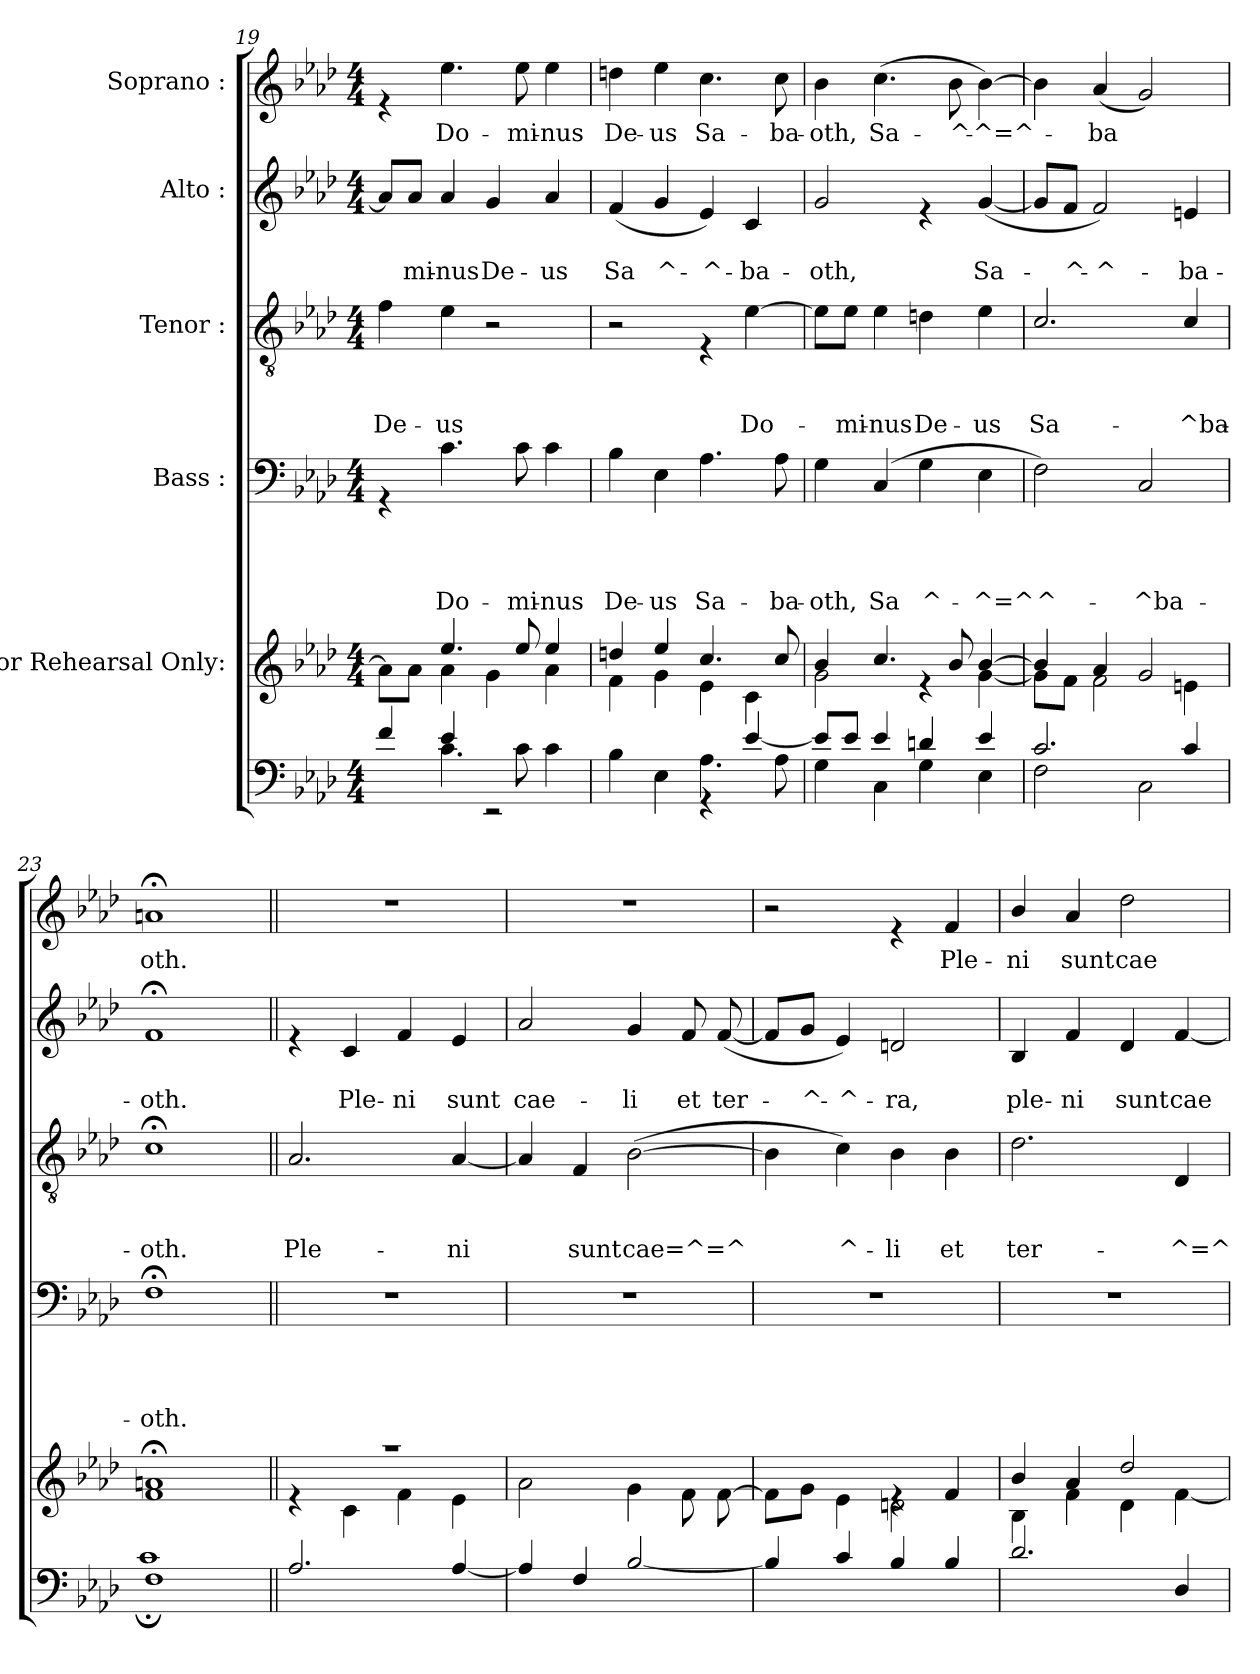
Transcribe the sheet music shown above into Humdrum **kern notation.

**kern	**kern	**kern	**text	**text	**text	**text	**kern	**text	**text	**text	**kern	**text	**text	**kern	**text
*part6	*part5	*part4	*part4	*part4	*part4	*part4	*part3	*part3	*part3	*part3	*part2	*part2	*part2	*part1	*part1
*staff6	*staff5	*staff4	*staff4	*staff4	*staff4	*staff4	*staff3	*staff3	*staff3	*staff3	*staff2	*staff2	*staff2	*staff1	*staff1
*	*I"For Rehearsal Only:	*I"Bass :	*	*	*	*	*I"Tenor :	*	*	*	*I"Alto :	*	*	*I"Soprano :	*
*clefF4	*clefG2	*clefF4	*	*	*	*	*clefGv2	*	*	*	*clefG2	*	*	*clefG2	*
*k[b-e-a-d-]	*k[b-e-a-d-]	*k[b-e-a-d-]	*	*	*	*	*k[b-e-a-d-]	*	*	*	*k[b-e-a-d-]	*	*	*k[b-e-a-d-]	*
*A-:	*A-:	*A-:	*	*	*	*	*A-:	*	*	*	*A-:	*	*	*A-:	*
*M4/4	*M4/4	*M4/4	*	*	*	*	*M4/4	*	*	*	*M4/4	*	*	*M4/4	*
=19	=19	=19	=19	=19	=19	=19	=19	=19	=19	=19	=19	=19	=19	=19	=19
*^	*^	*	*	*	*	*	*	*	*	*	*	*	*	*	*
!	!	!	!	!	!	!	!	!	!	!	!	!LO:LY:b	!	!	!	!	!
4ryy	4f/	4ryy	8a-\L]	4rGG	.	.	.	.	4f\	.	.	De-	8a-/L]	.	.	4re	.
!	!	!	!	!	!	!	!	!	!	!	!	!	!	!	!LO:LY:b	!	!
.	.	.	8a-\J	.	.	.	.	.	.	.	.	.	8a-/J	.	-mi-	.	.
!	!	!	!	!	!	!	!	!LO:LY:b	!	!	!	!LO:LY:b	!	!	!LO:LY:b	!	!LO:LY:b
4.c\	4e-/	4.ee-/	4a-\	4.c\	.	.	.	Do-	4e-\	.	.	-us	4a-/	.	-nus	4.ee-\	Do-
!	!	!	!	!	!	!	!	!	!	!	!	!	!	!	!LO:LY:b	!	!
.	2rEE	.	4g\	.	.	.	.	.	2r	.	.	.	4g/	.	De-	.	.
!	!	!	!	!	!	!	!	!LO:LY:b	!	!	!	!	!	!	!	!	!LO:LY:b
8c\	.	8ee-/	.	8c\	.	.	.	-mi-	.	.	.	.	.	.	.	8ee-\	-mi-
!	!	!	!	!	!	!	!	!LO:LY:b	!	!	!	!	!	!	!LO:LY:b	!	!LO:LY:b
4c\	.	4ee-/	4a-\	4c\	.	.	.	-nus	.	.	.	.	4a-/	.	-us	4ee-\	-nus
!!LO:PB:g=z
=20	=20	=20	=20	=20	=20	=20	=20	=20	=20	=20	=20	=20	=20	=20	=20	=20	=20
!	!	!	!	!	!	!	!	!LO:LY:b	!	!	!	!	!	!	!LO:LY:b	!	!LO:LY:b
4B-\	2ryy	4ddn/	4f\	4B-\	.	.	.	De-	2r	.	.	.	(<4f/	.	Sa	4ddn\	De-
!	!	!	!	!	!	!	!	!LO:LY:b	!	!	!	!	!	!	!LO:LY:b	!	!LO:LY:b
4E-\	.	4ee-/	4g\	4E-\	.	.	.	-us	.	.	.	.	4g/	.	^-	4ee-\	-us
!	!	!	!	!	!	!	!	!LO:LY:b	!	!	!	!	!	!	!LO:LY:b	!	!LO:LY:b
4.A-\	4rGG	4.cc/	4e-\	4.A-\	.	.	.	Sa-	4rE	.	.	.	4e-/)	.	-^-	4.cc\	Sa-
!	!	!	!	!	!	!	!	!	!	!	!	!LO:LY:b	!	!	!LO:LY:b	!	!
.	[<4e-/	.	4c\	.	.	.	.	.	[>4e-\	.	.	Do-	4c/	.	-ba-	.	.
!	!	!	!	!	!	!	!	!LO:LY:b	!	!	!	!	!	!	!	!	!LO:LY:b
8A-\	.	8cc/	.	8A-\	.	.	.	-ba-	.	.	.	.	.	.	.	8cc\	-ba-
=21	=21	=21	=21	=21	=21	=21	=21	=21	=21	=21	=21	=21	=21	=21	=21	=21	=21
!	!	!	!	!	!	!	!	!LO:LY:b	!	!	!	!	!	!	!LO:LY:b	!	!LO:LY:b
4G\	8e-/L]	4b-/	2g\	4G\	.	.	.	-oth,	8e-\L]	.	.	.	2g/	.	-oth,	4b-\	-oth,
!	!	!	!	!	!	!	!	!	!	!	!	!LO:LY:b	!	!	!	!	!
.	8e-/J	.	.	.	.	.	.	.	8e-\J	.	.	-mi-	.	.	.	.	.
!	!	!	!	!	!	!	!	!LO:LY:b	!	!	!	!LO:LY:b	!	!	!	!	!LO:LY:b
4C\	4e-/	4.cc/	.	(<4C/	.	.	.	Sa	4e-\	.	.	-nus	.	.	.	(>4.cc\	Sa-
!	!	!	!	!	!	!	!	!LO:LY:b	!	!	!	!LO:LY:b	!	!	!	!	!
4G\	4dn/	.	4re	4G\	.	.	.	^-	4dn\	.	.	De-	4re	.	.	.	.
!	!	!	!	!	!	!	!	!	!	!	!	!	!	!	!	!	!LO:LY:b
.	.	8b-/	.	.	.	.	.	.	.	.	.	.	.	.	.	8b-\	-^-
!	!	!	!	!	!	!	!	!LO:LY:b	!	!	!	!LO:LY:b	!	!	!LO:LY:b	!	!LO:LY:b
4E-\	4e-/	[<4b-/	[>4g\	4E-\	.	.	.	-^=^	4e-\	.	.	-us	(<[<4g/	.	Sa-	[>4b-\)	-^=^-
=22	=22	=22	=22	=22	=22	=22	=22	=22	=22	=22	=22	=22	=22	=22	=22	=22	=22
!	!	!	!	!	!	!	!	!LO:LY:b	!	!	!	!LO:LY:b	!	!	!	!	!
2F\	2.c/	4b-/]	8g\L]	2F\)	.	.	.	^-	2.c/	.	.	Sa-	8g/L]	.	.	4b-\]	.
!	!	!	!	!	!	!	!	!	!	!	!	!	!	!	!LO:LY:b	!	!
.	.	.	8f\J	.	.	.	.	.	.	.	.	.	8f/J	.	-^-	.	.
!	!	!	!	!	!	!	!	!	!	!	!	!	!	!	!LO:LY:b	!	!LO:LY:b
.	.	4a-/	2f\	.	.	.	.	.	.	.	.	.	2f/)	.	-^-	(<4a-/	-ba
!	!	!	!	!	!	!	!	!LO:LY:b	!	!	!	!	!	!	!	!	!
2C\	.	2g/	.	2C/	.	.	.	-^ba-	.	.	.	.	.	.	.	2g/)	.
!	!	!	!	!	!	!	!	!	!	!	!	!LO:LY:b	!	!	!LO:LY:b	!	!
.	4c/	.	4en\	.	.	.	.	.	4c/	.	.	-^ba-	4en/	.	-ba-	.	.
=23	=23	=23	=23	=23	=23	=23	=23	=23	=23	=23	=23	=23	=23	=23	=23	=23	=23
!	!	!	!	!	!	!	!	!LO:LY:b	!	!	!	!LO:LY:b	!	!	!LO:LY:b	!	!LO:LY:b
1F	1c;	1an;	1f	1F;	.	.	.	-oth.	1c;	.	.	-oth.	1f;	.	-oth.	1an;<	oth.
!!LO:LB:g=z
=24||	=24||	=24||	=24||	=24||	=24||	=24||	=24||	=24||	=24||	=24||	=24||	=24||	=24||	=24||	=24||	=24||	=24||
!	!	!	!	!	!	!	!	!	!	!	!	!LO:LY:b	!	!	!	!	!
*v	*v	*	*	*	*	*	*	*	*	*	*	*	*	*	*	*	*
2.A-/	1raa	4re	1r	.	.	.	.	2.A-/	.	.	Ple-	4re	.	.	1r	.
!	!	!	!	!	!	!	!	!	!	!	!	!	!	!LO:LY:b	!	!
.	.	4c\	.	.	.	.	.	.	.	.	.	4c/	.	Ple-	.	.
!	!	!	!	!	!	!	!	!	!	!	!	!	!	!LO:LY:b	!	!
.	.	4f\	.	.	.	.	.	.	.	.	.	4f/	.	-ni	.	.
!	!	!	!	!	!	!	!	!	!	!	!LO:LY:b	!	!	!LO:LY:b	!	!
[<4A-/	.	4e-\	.	.	.	.	.	[<4A-/	.	.	-ni	4e-/	.	sunt	.	.
=25	=25	=25	=25	=25	=25	=25	=25	=25	=25	=25	=25	=25	=25	=25	=25	=25
!	!	!	!	!	!	!	!	!	!	!	!	!	!	!LO:LY:b	!	!
*	*v	*v	*	*	*	*	*	*	*	*	*	*	*	*	*	*
4A-/]	2a-\	1r	.	.	.	.	4A-/]	.	.	.	2a-/	.	cae-	1r	.
!	!	!	!	!	!	!	!	!	!	!LO:LY:b	!	!	!	!	!
4F/	.	.	.	.	.	.	4F/	.	.	sunt	.	.	.	.	.
!	!	!	!	!	!	!	!	!	!	!LO:LY:b	!	!	!LO:LY:b	!	!
[<2B-/	4g\	.	.	.	.	.	(>[>2B-\	.	.	cae=^=^	4g/	.	-li	.	.
!	!	!	!	!	!	!	!	!	!	!	!	!	!LO:LY:b	!	!
.	8f\	.	.	.	.	.	.	.	.	.	8f/	.	et	.	.
!	!	!	!	!	!	!	!	!	!	!	!	!	!LO:LY:b	!	!
.	[>8f\	.	.	.	.	.	.	.	.	.	(<[<8f/	.	ter-	.	.
=26	=26	=26	=26	=26	=26	=26	=26	=26	=26	=26	=26	=26	=26	=26	=26
*	*^	*	*	*	*	*	*	*	*	*	*	*	*	*	*
4B-/]	2ryy	8f\L]	1r	.	.	.	.	4B-\]	.	.	.	8f/L]	.	.	2r	.
!	!	!	!	!	!	!	!	!	!	!	!	!	!	!LO:LY:b	!	!
.	.	8g\J	.	.	.	.	.	.	.	.	.	8g/J	.	-^-	.	.
!	!	!	!	!	!	!	!	!	!	!	!LO:LY:b	!	!	!LO:LY:b	!	!
4c/	.	4e-\	.	.	.	.	.	4c\)	.	.	^-	4e-/)	.	-^-	.	.
!	!	!	!	!	!	!	!	!	!	!	!LO:LY:b	!	!	!LO:LY:b	!	!
4B-/	4re	2dn\	.	.	.	.	.	4B-\	.	.	-li	2dn/	.	-ra,	4re	.
!	!	!	!	!	!	!	!	!	!	!	!LO:LY:b	!	!	!	!	!LO:LY:b
4B-/	4f/	.	.	.	.	.	.	4B-\	.	.	et	.	.	.	4f/	Ple-
=27	=27	=27	=27	=27	=27	=27	=27	=27	=27	=27	=27	=27	=27	=27	=27	=27
!	!	!	!	!	!	!	!	!	!	!	!LO:LY:b	!	!	!LO:LY:b	!	!LO:LY:b
2.d-/	4b-/	4B-\	1r	.	.	.	.	2.d-\	.	.	ter-	4B-/	.	ple-	4b-/	-ni
!	!	!	!	!	!	!	!	!	!	!	!	!	!	!LO:LY:b	!	!LO:LY:b
.	4a-/	4f\	.	.	.	.	.	.	.	.	.	4f/	.	-ni	4a-/	sunt
!	!	!	!	!	!	!	!	!	!	!	!	!	!	!LO:LY:b	!	!LO:LY:b
.	2dd-/	4d-\	.	.	.	.	.	.	.	.	.	4d-/	.	sunt	2dd-\	cae-
!	!	!	!	!	!	!	!	!	!	!	!LO:LY:b	!	!	!LO:LY:b	!	!
4D-/	.	[>4f\	.	.	.	.	.	4D-/	.	.	-^=^	[<4f/	.	cae-	.	.
*	*v	*v	*	*	*	*	*	*	*	*	*	*	*	*	*	*
=	=	=	=	=	=	=	=	=	=	=	=	=	=	=	=
*-	*-	*-	*-	*-	*-	*-	*-	*-	*-	*-	*-	*-	*-	*-	*-
